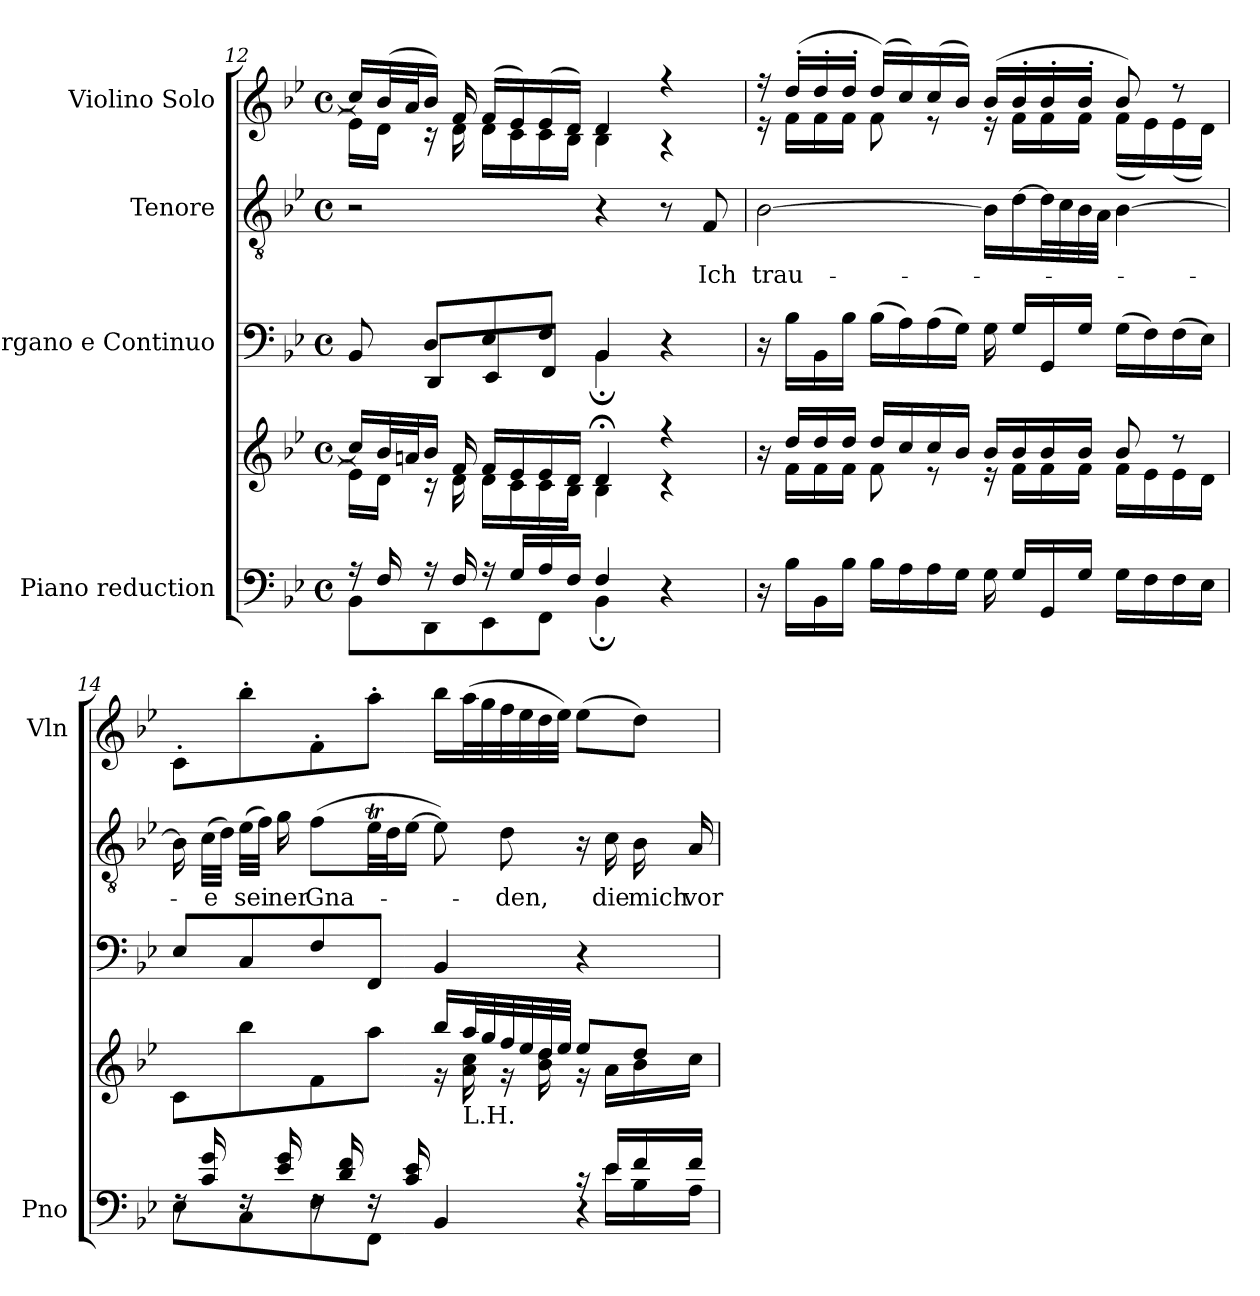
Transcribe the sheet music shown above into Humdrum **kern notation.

**kern	**kern	**kern	**kern	**text	**kern
*part4	*part4	*part3	*part2	*part2	*part1
*staff5	*staff4	*staff3	*staff2	*staff2	*staff1
*I"Piano reduction	*	*I"Organo e Continuo	*I"Tenore	*	*I"Violino Solo
*I'Pno	*	*	*	*	*I'Vln
*clefF4	*clefG2	*clefF4	*clefGv2	*	*clefG2
*k[b-e-]	*k[b-e-]	*k[b-e-]	*k[b-e-]	*	*k[b-e-]
*M4/4	*M4/4	*M4/4	*M4/4	*	*M4/4
*met(c)	*met(c)	*met(c)	*met(c)	*	*met(c)
=12	=12	=12	=12	=12	=12
*^	*^	*^	*	*	*^
16r	8BB-\L	16cc/LL]	16e-\LL]	8BB-/	8ryy	2r	.	16cc/LL]	16e-\LL]
16F/	.	32b-/L	16d\JJ	.	.	.	.	(>32b-/L	16d\JJ
.	.	32an/J	.	.	.	.	.	32a/J	.
16r	8DD\	16b-/JJ	16r	8D!/L	8DD/L	.	.	16b-/JJ)	16r
16F/	.	16f/	16d\	.	.	.	.	16f/	16d\
16r	8EE-\	16f/LL	16d\LL	8E-!/	8EE-/	.	.	(>16f/LL	16d\LL
16G/LL	.	16e-/	16c\	.	.	.	.	16e-/)	16c\
16A/	8FF\J	16e-/	16c\	8F!/J	8FF/J	.	.	(>16e-/	16c\
16F/JJ	.	16d/JJ	16B-\JJ	.	.	.	.	16d/JJ)	16B-\JJ
4F/	4BB-;\	4d;</	4B-\	4BB-/	4BB-;\	4r	.	4d/	4B-\
4r	4ryy	4r	4r	4r	4ryy	8r	.	4r	4r
!	!	!	!	!	!	!	!LO:LY:b	!	!
.	.	.	.	.	.	8F/	Ich	.	.
*v	*v	*	*	*v	*v	*	*	*	*
=13	=13	=13	=13	=13	=13	=13	=13
!	!	!	!	!	!LO:LY:b	!	!
16r	16r	16ryy	16r	[2B-\	trau-	16r	16r
16B-\LL	16dd/LL	16f\LL	16B-\LL	.	.	(>16dd'/LL	16f\LL
16BB-\	16dd/	16f\	16BB-\	.	.	16dd'/	16f\
16B-\JJ	16dd/JJ	16f\JJ	16B-\JJ	.	.	16dd'/JJ	16f\JJ
16B-\LL	16dd/LL	8f\	(>16B-\LL	.	.	(>16dd/LL)	8f\
16A\	16cc/	.	16A\)	.	.	16cc/)	.
16A\	16cc/	8r	(>16A\	.	.	(>16cc/	8r
16G\JJ	16b-/JJ	.	16G\JJ)	.	.	16b-/JJ)	.
16G\	16b-/LL	16r	16G\	16B-\LL]	.	(>16b-/LL	16r
16G/LL	16b-/	16f\LL	16G/LL	[16d\	.	16b-'/	16f\LL
16GG/	16b-/	16f\	16GG/	32d\L]	.	16b-'/	16f\
.	.	.	.	32c\	.	.	.
16G/JJ	16b-/JJ	16f\JJ	16G/JJ	32B-\	.	16b-'/JJ	16f\JJ
.	.	.	.	32A\JJJ	.	.	.
16G\LL	8b-/	16f\LL	(>16G\LL	[4B-\	.	8b-/)	(<16f\LL
16F\	.	16e-\	16F\)	.	.	.	16e-\)
16F\	8r	16e-\	(>16F\	.	.	8r	(<16e-\
16E-\JJ	.	16d\JJ	16E-\JJ)	.	.	.	16d\JJ)
*	*	*	*	*	*	*v	*v
!!LO:PB:g=z
=14	=14	=14	=14	=14	=14	=14
*^	*	*	*	*	*	*
*	*^	*	*	*	*	*	*
16rF	8E-\L	2ryy	8c\L	2ryy	8E-/L	16B-\]	.	8c'\L
!	!	!	!	!	!	!	!LO:LY:b	!
16c/ 16g/	.	.	.	.	.	(>32c\LLL	-e	.
.	.	.	.	.	.	32d\JJJ)	.	.
!	!	!	!	!	!	!	!LO:LY:b	!
16rF	8C\	.	8bb-\	.	8C/	(>32e-\LLL	sei	8bb-'\
.	.	.	.	.	.	32f\JJJ)	.	.
!	!	!	!	!	!	!	!LO:LY:b	!
16e-/ 16g/	.	.	.	.	.	16g\	ner	.
!	!	!	!	!	!	!	!LO:LY:b	!
16rF	8F\	.	8f\	.	8F/	(>8f\L	Gna-	8f'\
16d/ 16f/	.	.	.	.	.	.	.	.
16rF	8FF\J	.	8aa\J	.	8FF/J	32e-T\LL	.	8aa'\J
.	.	.	.	.	.	32d\J	.	.
16c/ 16e-/	.	.	.	.	.	[16e-\JJ	.	.
4BB-/	4ryy	4ryy	16bb-/LL	16r	4BB-/	8e-\])	.	16bb-\LL
!	!	!	!LO:TX:b:t=L.H.	!	!	!	!	!
.	.	.	32aa/L	16a\ 16cc\	.	.	.	(>32aa\L
.	.	.	32gg/	.	.	.	.	32gg\
!	!	!	!	!	!	!	!LO:LY:b	!
.	.	.	32ff/	16r	.	8d\	-den,	32ff\
.	.	.	32ee-/	.	.	.	.	32ee-\
.	.	.	32dd/	16b-\ 16dd\	.	.	.	32dd\
.	.	.	32ee-/JJJ	.	.	.	.	32ee-\JJJ)
16r	4r	16ryy	8ee-/L	16r	4r	16r	.	(>8ee-\L
!	!	!	!	!	!	!	!LO:LY:b	!
16e-/LL	.	16e-\LL	.	16a\LL	.	16c\	die	.
!	!	!	!	!	!	!	!LO:LY:b	!
16f/	.	16B-\	8dd/J	16b-\	.	16B-\	mich	8dd\J)
!	!	!	!	!	!	!	!LO:LY:b	!
16f/JJ	.	16A\JJ	.	16cc\JJ	.	16A/	vor	.
*v	*v	*v	*	*	*	*	*	*
*	*v	*v	*	*	*	*
=	=	=	=	=	=
*-	*-	*-	*-	*-	*-
